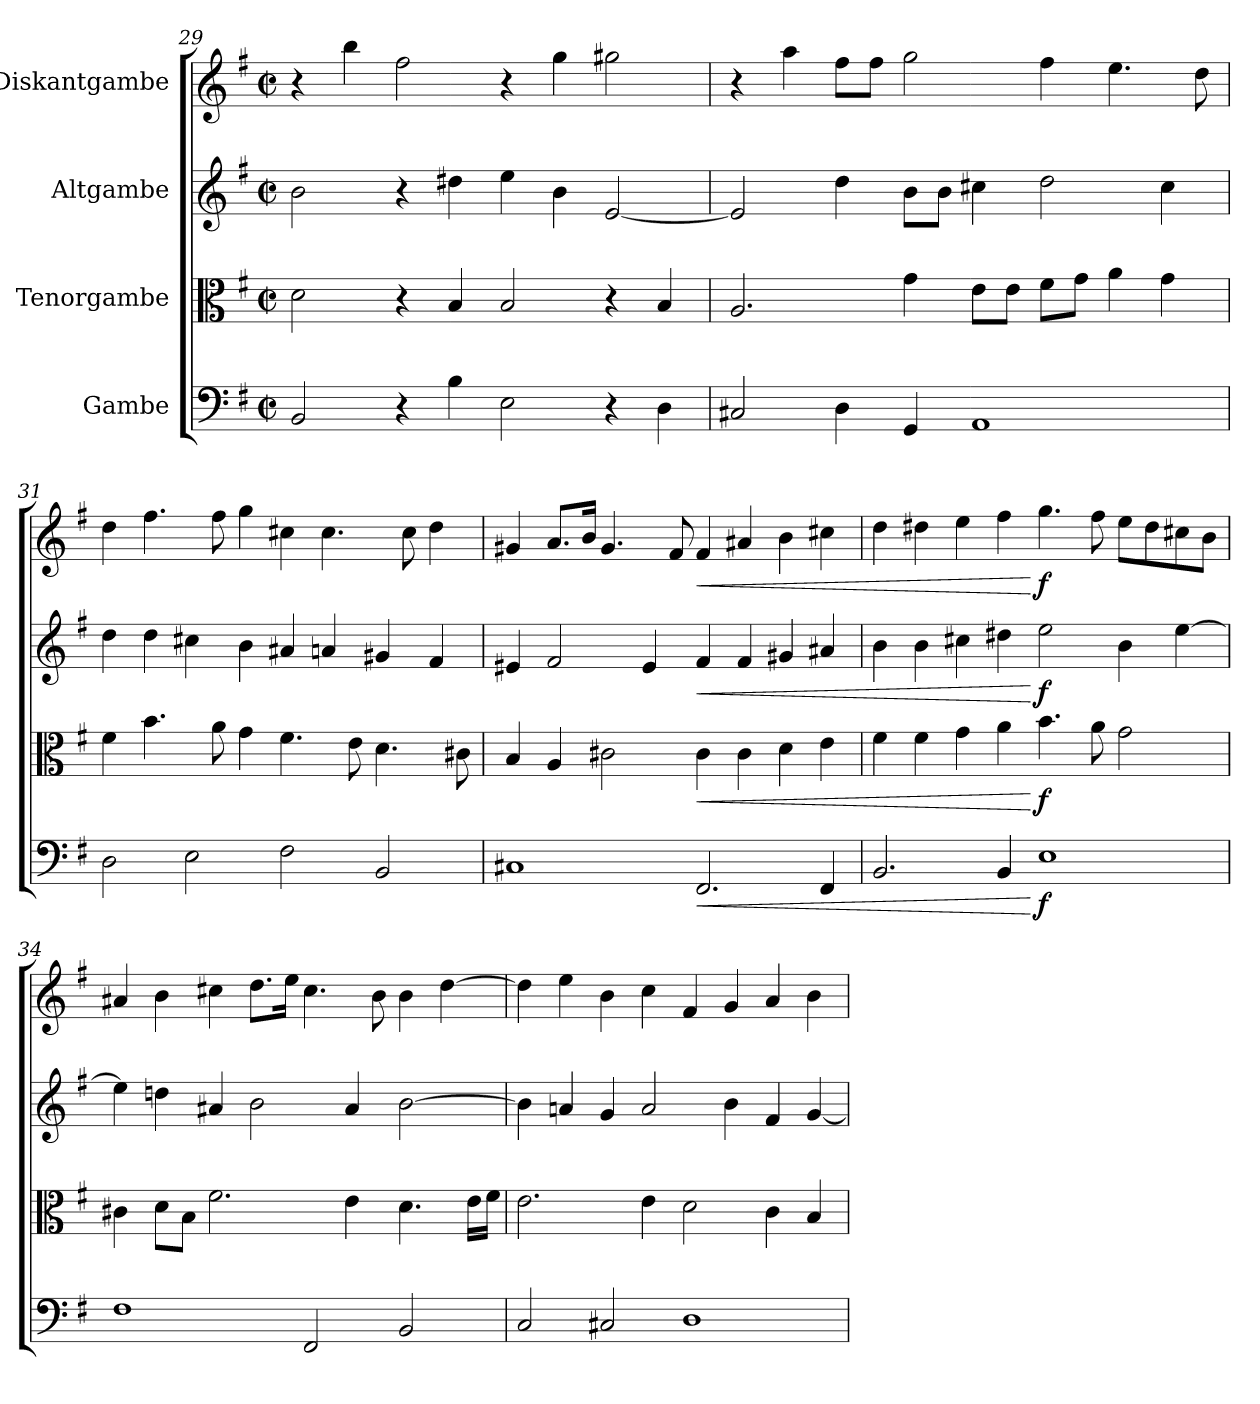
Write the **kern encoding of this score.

**kern	**dynam	**kern	**dynam	**kern	**dynam	**kern	**dynam
*part4	*part4	*part3	*part3	*part2	*part2	*part1	*part1
*staff4	*staff4	*staff3	*staff3	*staff2	*staff2	*staff1	*staff1
*I"Gambe	*	*I"Tenorgambe	*	*I"Altgambe	*	*I"Diskantgambe	*
*clefF4	*	*clefC3	*	*clefG2	*	*clefG2	*
*k[f#]	*	*k[f#]	*	*k[f#]	*	*k[f#]	*
*M4/2	*	*M4/2	*	*M4/2	*	*M4/2	*
*met(c|)	*	*met(c|)	*	*met(c|)	*	*met(c|)	*
=29	=29	=29	=29	=29	=29	=29	=29
2BB/	.	2d\	.	2b\	.	4r	.
.	.	.	.	.	.	4bb\	.
4r	.	4r	.	4r	.	2ff#\	.
4B\	.	4B/	.	4dd#X\	.	.	.
2E\	.	2B/	.	4ee\	.	4r	.
.	.	.	.	4b\	.	4gg\	.
4r	.	4r	.	[2e/	.	2gg#X\	.
4D\	.	4B/	.	.	.	.	.
!!LO:PB:g=z
=30	=30	=30	=30	=30	=30	=30	=30
2C#X/	.	2.A/	.	2e/]	.	4r	.
.	.	.	.	.	.	4aa\	.
4D\	.	.	.	4dd\	.	8ff#\L	.
.	.	.	.	.	.	8ff#\J	.
4GG/	.	4g\	.	8b\L	.	2gg\	.
.	.	.	.	8b\J	.	.	.
1AA	.	8e\L	.	4cc#X\	.	.	.
.	.	8e\J	.	.	.	.	.
.	.	8f#\L	.	2dd\	.	4ff#\	.
.	.	8g\J	.	.	.	.	.
.	.	4a\	.	.	.	4.ee\	.
.	.	4g\	.	4cc#\	.	.	.
.	.	.	.	.	.	8dd\	.
=31	=31	=31	=31	=31	=31	=31	=31
2D\	.	4f#\	.	4dd\	.	4dd\	.
.	.	4.b\	.	4dd\	.	4.ff#\	.
2E\	.	.	.	4cc#X\	.	.	.
.	.	8a\	.	.	.	8ff#\	.
.	.	4g\	.	4b\	.	4gg\	.
2F#\	.	4.f#\	.	4a#X/	.	4cc#X\	.
.	.	.	.	4an/	.	4.cc#\	.
.	.	8e\	.	.	.	.	.
2BB/	.	4.d\	.	4g#X/	.	.	.
.	.	.	.	.	.	8cc#\	.
.	.	.	.	4f#/	.	4dd\	.
.	.	8c#X\	.	.	.	.	.
=32	=32	=32	=32	=32	=32	=32	=32
1C#X	.	4B/	.	4e#X/	.	4g#X/	.
.	.	4A/	.	2f#/	.	8.a/L	.
.	.	.	.	.	.	16b/Jk	.
.	.	2c#X\	.	.	.	4.g#/	.
.	.	.	.	4e#/	.	.	.
.	.	.	.	.	.	8f#/	.
!	!LO:HP:b	!	!LO:HP:b	!	!LO:HP:b	!	!LO:HP:b
2.FF#/	<	4c#\	<	4f#/	<	4f#/	<
.	.	4c#\	.	4f#/	.	4a#X/	.
.	.	4d\	.	4g#X/	.	4b\	.
4FF#/	.	4e\	.	4a#X/	.	4cc#i\	.
=33	=33	=33	=33	=33	=33	=33	=33
2.BB/	.	4f#\	.	4b\	.	4dd\	.
.	.	4f#\	.	4b\	.	4dd#X\	.
.	.	4g\	.	4cc#X\	.	4ee\	.
4BB/	.	4a\	.	4dd#X\	.	4ff#\	.
!	!LO:DY:n=1:b	!	!LO:DY:n=1:b	!	!LO:DY:n=1:b	!	!LO:DY:n=1:b
1E	[ f	4.b\	[ f	2ee\	[ f	4.gg\	[ f
.	.	8a\	.	.	.	8ff#\	.
.	.	2g\	.	4b\	.	8ee\L	.
.	.	.	.	.	.	8dd#\	.
.	.	.	.	[4ee\	.	8cc#X\	.
.	.	.	.	.	.	8b\J	.
!!LO:LB:g=z
=34	=34	=34	=34	=34	=34	=34	=34
1F#	.	4c#X\	.	4ee\]	.	4a#X/	.
.	.	8d\L	.	4ddni\	.	4b\	.
.	.	8B\J	.	.	.	.	.
.	.	2.f#\	.	4a#X/	.	4cc#X\	.
.	.	.	.	2b\	.	8.dd\L	.
.	.	.	.	.	.	16ee\Jk	.
2FF#/	.	.	.	.	.	4.cc#\	.
.	.	4e\	.	4a#/	.	.	.
.	.	.	.	.	.	8b\	.
2BB/	.	4.d\	.	[2b\	.	4b\	.
.	.	.	.	.	.	[4dd\	.
.	.	16e\LL	.	.	.	.	.
.	.	16f#\JJ	.	.	.	.	.
=35	=35	=35	=35	=35	=35	=35	=35
2C/	.	2.e\	.	4b\]	.	4dd\]	.
.	.	.	.	4ani/	.	4ee\	.
2C#X/	.	.	.	4g/	.	4b\	.
.	.	4e\	.	2a/	.	4cc\	.
1D	.	2d\	.	.	.	4f#/	.
.	.	.	.	4b\	.	4g/	.
.	.	4c\	.	4f#/	.	4a/	.
.	.	4B/	.	[4g/	.	4b\	.
=	=	=	=	=	=	=	=
*-	*-	*-	*-	*-	*-	*-	*-
